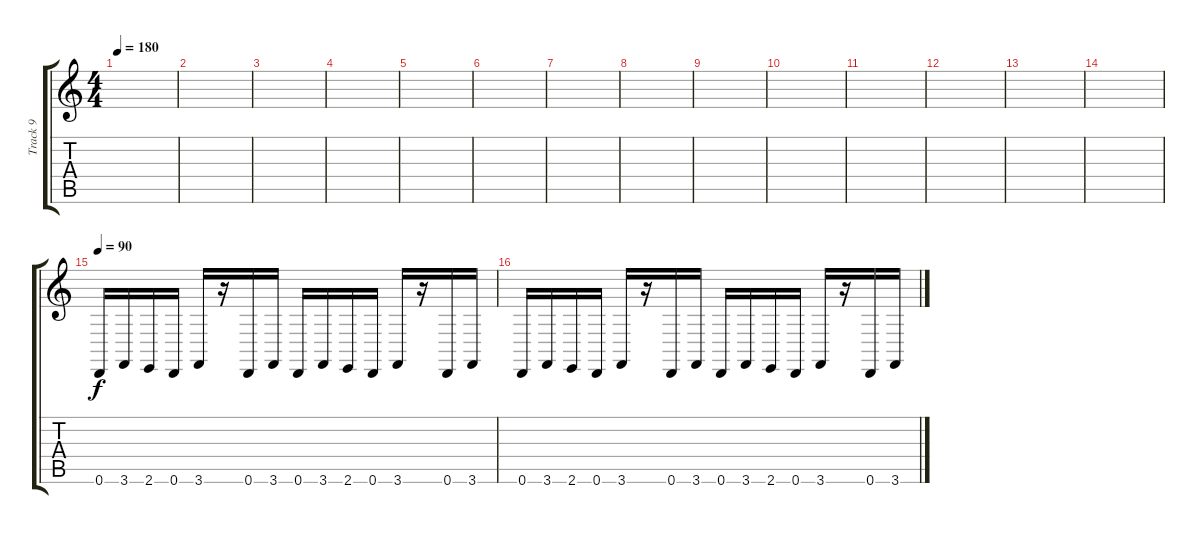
\track ("Track 9" "Track 9") {instrument timpani}
\staff {score tabs}
\tuning (D4 A3 F3 C3 G2 D2) {hide}
\ts (4 4)
\tempo 180
\clef g2
\ks c
|
|
|
|
|
|
|
|
|
|
|
|
|
|
\tempo 90
0.6.16 3.6.16 2.6.16 0.6.16 3.6.16 r.16 0.6.16 3.6.16 0.6.16 3.6.16 2.6.16 0.6.16 3.6.16 r.16 0.6.16 3.6.16 |
0.6.16 3.6.16 2.6.16 0.6.16 3.6.16 r.16 0.6.16 3.6.16 0.6.16 3.6.16 2.6.16 0.6.16 3.6.16 r.16 0.6.16 3.6.16
